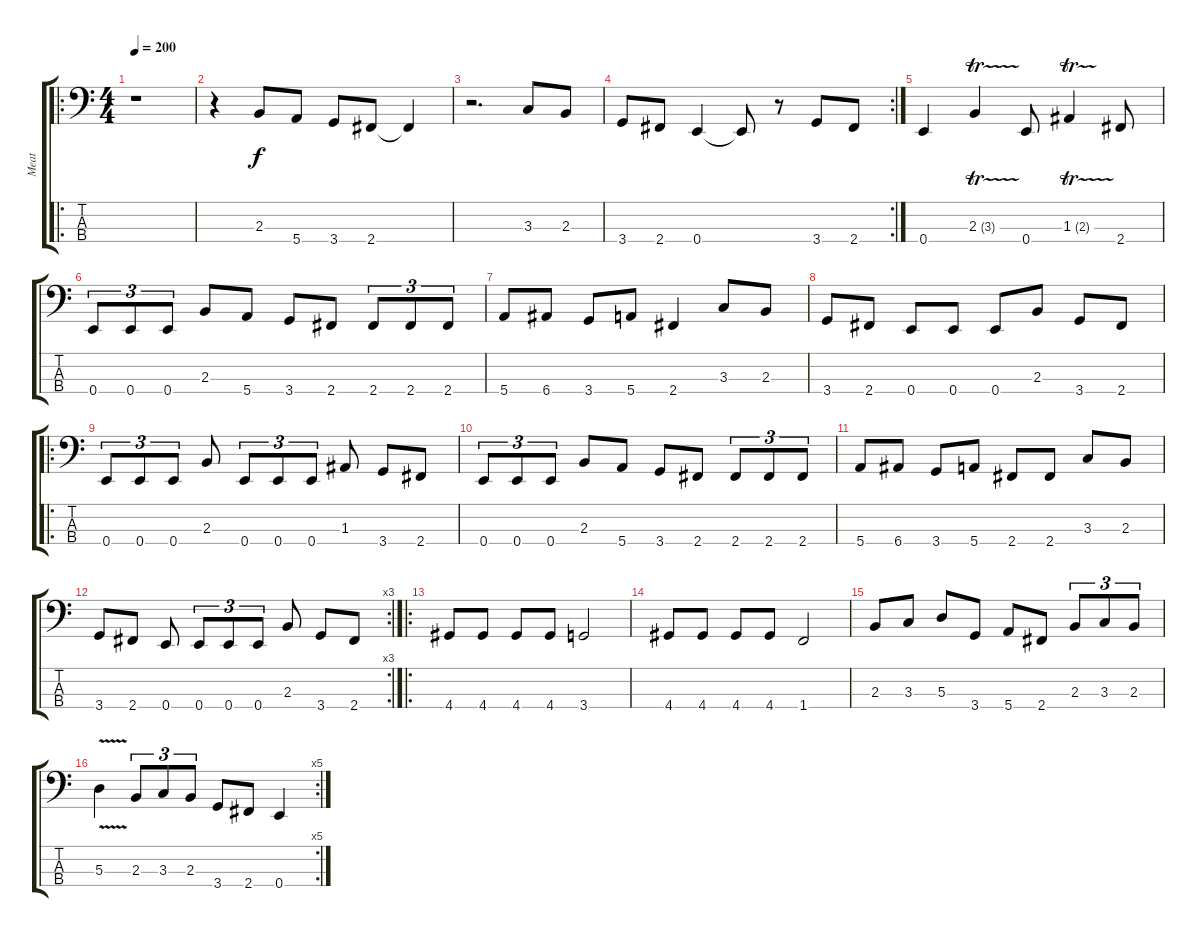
\track ("Meat" "Meat") {instrument electricbasspick}
\staff {score tabs}
\tuning (G2 D2 A1 E1) {hide}
\ro
\ts (4 4)
\tempo 200
\clef f4
\ks c
r.1{dy f instrument electricbasspick} |
r.4 2.3.8 5.4.8 3.4.8 2.4.8 2.4{t}.4 |
r.2{d} 3.3.8 2.3.8 |
\rc 2
3.4.8 2.4.8 0.4.4 0.4{t}.8 r.8 3.4.8 2.4.8 |
0.4.4 2.3{tr (3 16)}.4 0.4.8 1.3{tr (2 16)}.4 2.4.8 |
0.4.8{tu (3 2)} 0.4.8{tu (3 2)} 0.4.8{tu (3 2)} 2.3.8 5.4.8 3.4.8 2.4.8 2.4.8{tu (3 2)} 2.4.8{tu (3 2)} 2.4.8{tu (3 2)} |
5.4.8 6.4.8 3.4.8 5.4.8 2.4.4 3.3.8 2.3.8 |
3.4.8 2.4.8 0.4.8 0.4.8 0.4.8 2.3.8 3.4.8 2.4.8 |
\ro
0.4.8{tu (3 2)} 0.4.8{tu (3 2)} 0.4.8{tu (3 2)} 2.3.8 0.4.8{tu (3 2)} 0.4.8{tu (3 2)} 0.4.8{tu (3 2)} 1.3.8 3.4.8 2.4.8 |
0.4.8{tu (3 2)} 0.4.8{tu (3 2)} 0.4.8{tu (3 2)} 2.3.8 5.4.8 3.4.8 2.4.8 2.4.8{tu (3 2)} 2.4.8{tu (3 2)} 2.4.8{tu (3 2)} |
5.4.8 6.4.8 3.4.8 5.4.8 2.4.8 2.4.8 3.3.8 2.3.8 |
\rc 3
3.4.8 2.4.8 0.4.8 0.4.8{tu (3 2)} 0.4.8{tu (3 2)} 0.4.8{tu (3 2)} 2.3.8 3.4.8 2.4.8 |
\ro
4.4.8 4.4.8 4.4.8 4.4.8 3.4.2 |
4.4.8 4.4.8 4.4.8 4.4.8 1.4.2 |
2.3.8 3.3.8 5.3.8 3.4.8 5.4.8 2.4.8 2.3.8{tu (3 2)} 3.3.8{tu (3 2)} 2.3.8{tu (3 2)} |
\rc 5
5.3{v}.4 2.3.8{tu (3 2)} 3.3.8{tu (3 2)} 2.3.8{tu (3 2)} 3.4.8 2.4.8 0.4.4
